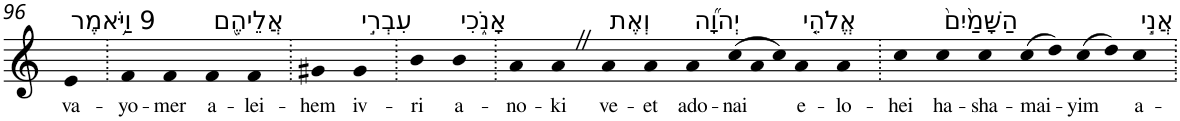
**kern	**text
*part1	*part1
*staff1	*staff1
*I"Piano	*
*I'Pno	*
!!LO:PB:g=z
*clefG2	*
*k[]	*
=96	=96
!LO:TX:a:t=9 וַיֹּ֥אמֶר	!
!	!LO:LY:b
4e	va-
=97.	=97.
!	!LO:LY:b
4f	-yo-
!	!LO:LY:b
4f	-mer
!LO:TX:a:t=אֲלֵיהֶ֖ם	!
!	!LO:LY:b
4f	a-
!	!LO:LY:b
4f	-lei-
=98.	=98.
!	!LO:LY:b
4g#X	-hem
!LO:TX:a:t=עִבְרִ֣י	!
!	!LO:LY:b
4g#	iv-
=99.	=99.
!	!LO:LY:b
4b	-ri
!LO:TX:a:t=אָנֹ֑כִי	!
!	!LO:LY:b
4b	a-
=100.	=100.
!	!LO:LY:b
4a	-no-
!	!LO:LY:b
4aZ	-ki
!LO:TX:a:t=וְאֶת	!
!	!LO:LY:b
4a	ve-
!	!LO:LY:b
4a	-et
!LO:TX:a:t=יְהוָ֞ה	!
!	!LO:LY:b
4a	ado-
!	!LO:LY:b
(>12cc	-nai
12a	.
12cc)	.
!LO:TX:a:t=אֱלֹהֵ֤י	!
!	!LO:LY:b
4a	e-
!	!LO:LY:b
4a	-lo-
=101.	=101.
!	!LO:LY:b
4cc	-hei
!LO:TX:a:t=הַשָּׁמַ֙יִם֙	!
!	!LO:LY:b
4cc	ha-
!	!LO:LY:b
4cc	-sha-
!	!LO:LY:b
(>8cc	-mai-
8dd)	.
!	!LO:LY:b
(>8cc	-yim
8dd)	.
!LO:TX:a:t=אֲנִ֣י	!
!	!LO:LY:b
4cc	a-
=.	=.
*-	*-
